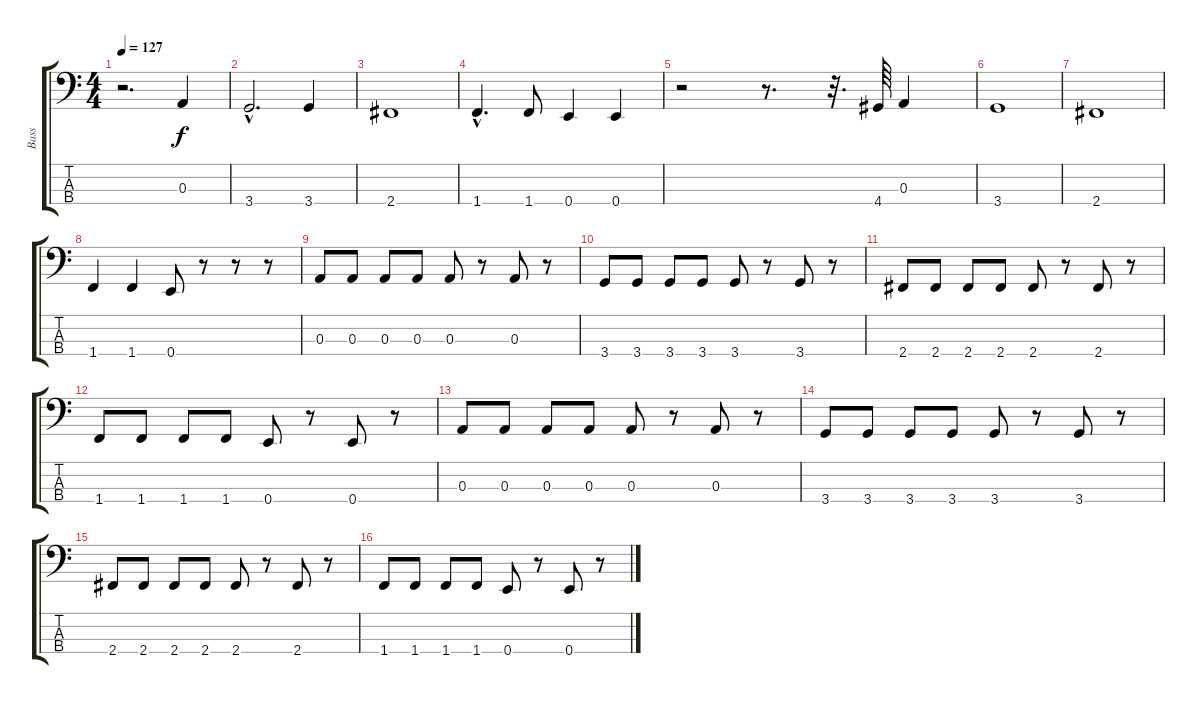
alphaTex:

\track ("Bass                " "Bass      ") {instrument electricbassfinger}
\staff {score tabs}
\tuning (G2 D2 A1 E1) {hide}
\ts (4 4)
\tempo 127
\clef f4
\ks c
r.2{d dy f} 0.3.4 |
3.4{hac}.2{d} 3.4.4 |
2.4.1 |
1.4{hac}.4{d} 1.4.8 0.4.4 0.4.4 |
r.2 r.8{d} r.32{d} 4.4.64 0.3.4 |
3.4.1 |
2.4.1 |
1.4.4 1.4.4 0.4.8 r.8 r.8 r.8 |
0.3.8 0.3.8 0.3.8 0.3.8 0.3.8 r.8 0.3.8 r.8 |
3.4.8 3.4.8 3.4.8 3.4.8 3.4.8 r.8 3.4.8 r.8 |
2.4.8 2.4.8 2.4.8 2.4.8 2.4.8 r.8 2.4.8 r.8 |
1.4.8 1.4.8 1.4.8 1.4.8 0.4.8 r.8 0.4.8 r.8 |
0.3.8 0.3.8 0.3.8 0.3.8 0.3.8 r.8 0.3.8 r.8 |
3.4.8 3.4.8 3.4.8 3.4.8 3.4.8 r.8 3.4.8 r.8 |
2.4.8 2.4.8 2.4.8 2.4.8 2.4.8 r.8 2.4.8 r.8 |
1.4.8 1.4.8 1.4.8 1.4.8 0.4.8 r.8 0.4.8 r.8
